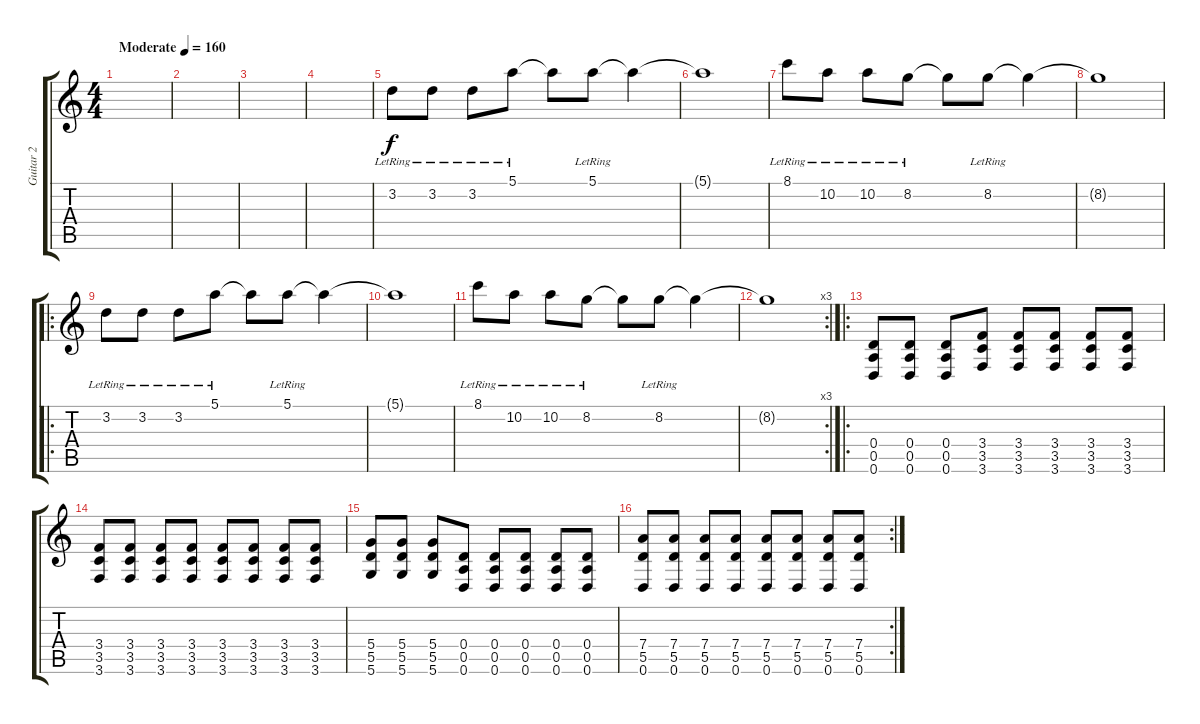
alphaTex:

\track ("Guitar 2" "Guitar 2") {instrument distortionguitar}
\staff {score tabs}
\tuning (E4 B3 G3 D3 A2 D2) {hide}
\ts (4 4)
\tempo (160 "Moderate")
\clef g2
\ks c
|
|
|
|
3.2{lr}.8 3.2{lr}.8 3.2{lr}.8 5.1{lr}.8 5.1{t}.8 5.1{lr}.8 5.1{t}.4 |
5.1{t}.1 |
8.1{lr}.8 10.2{lr}.8 10.2{lr}.8 8.2{lr}.8 8.2{t}.8 8.2{lr}.8 8.2{t}.4 |
8.2{t}.1 |
\ro
3.2{lr}.8 3.2{lr}.8 3.2{lr}.8 5.1{lr}.8 5.1{t}.8 5.1{lr}.8 5.1{t}.4 |
5.1{t}.1 |
8.1{lr}.8 10.2{lr}.8 10.2{lr}.8 8.2{lr}.8 8.2{t}.8 8.2{lr}.8 8.2{t}.4 |
\rc 3
8.2{t}.1 |
\ro
(0.4 0.5 0.6).8 (0.4 0.5 0.6).8 (0.4 0.5 0.6).8 (3.4 3.5 3.6).8 (3.4 3.5 3.6).8 (3.4 3.5 3.6).8 (3.4 3.5 3.6).8 (3.4 3.5 3.6).8 |
(3.4 3.5 3.6).8 (3.4 3.5 3.6).8 (3.4 3.5 3.6).8 (3.4 3.5 3.6).8 (3.4 3.5 3.6).8 (3.4 3.5 3.6).8 (3.4 3.5 3.6).8 (3.4 3.5 3.6).8 |
(5.4 5.5 5.6).8 (5.4 5.5 5.6).8 (5.4 5.5 5.6).8 (0.4 0.5 0.6).8 (0.4 0.5 0.6).8 (0.4 0.5 0.6).8 (0.4 0.5 0.6).8 (0.4 0.5 0.6).8 |
\rc 2
(7.4 5.5 0.6).8 (7.4 5.5 0.6).8 (7.4 5.5 0.6).8 (7.4 5.5 0.6).8 (7.4 5.5 0.6).8 (7.4 5.5 0.6).8 (7.4 5.5 0.6).8 (7.4 5.5 0.6).8
